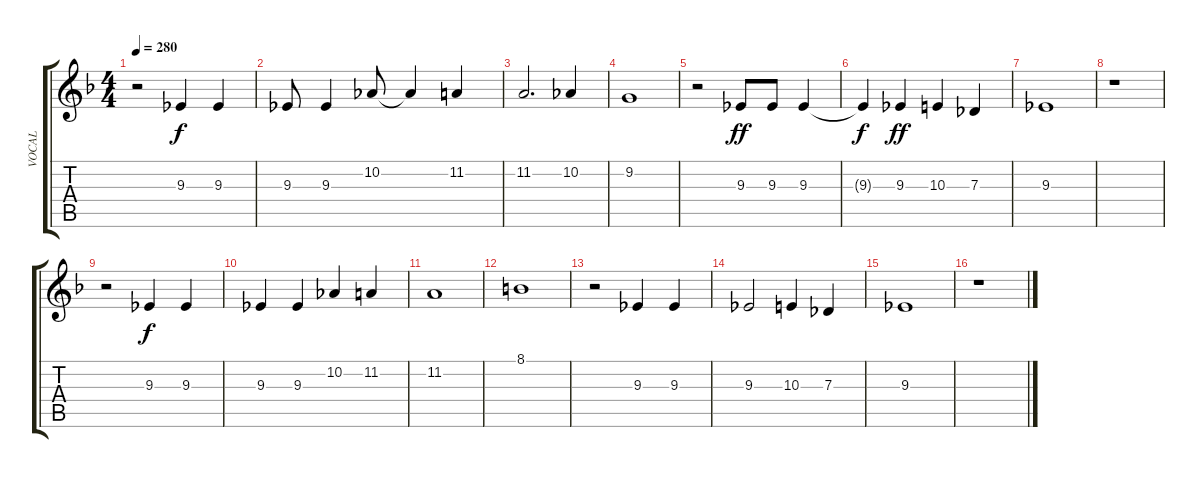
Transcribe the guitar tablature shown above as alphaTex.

\track ("VOCAL" "VOCAL") {instrument lead6voice bank 1}
\staff {score tabs}
\tuning (Eb4 Bb3 Gb3 Db3 Ab2 Eb2) {hide}
\ts (4 4)
\tempo 280
\clef g2
\ks dminor
r.2{dy ff} 9.3.4{dy f} 9.3.4 |
9.3.8 9.3.4 10.2.8 10.2{t}.4 11.2.4 |
11.2.2{d} 10.2.4 |
9.2.1 |
r.2 9.3.8{dy ff} 9.3.8 9.3.4 |
9.3{t}.4{dy f} 9.3.4{dy ff} 10.3.4 7.3.4 |
9.3.1 |
r.1 |
r.2 9.3.4{dy f} 9.3.4 |
9.3.4 9.3.4 10.2.4 11.2.4 |
11.2.1 |
8.1.1 |
r.2 9.3.4 9.3.4 |
9.3.2 10.3.4 7.3.4 |
9.3.1 |
r.1
